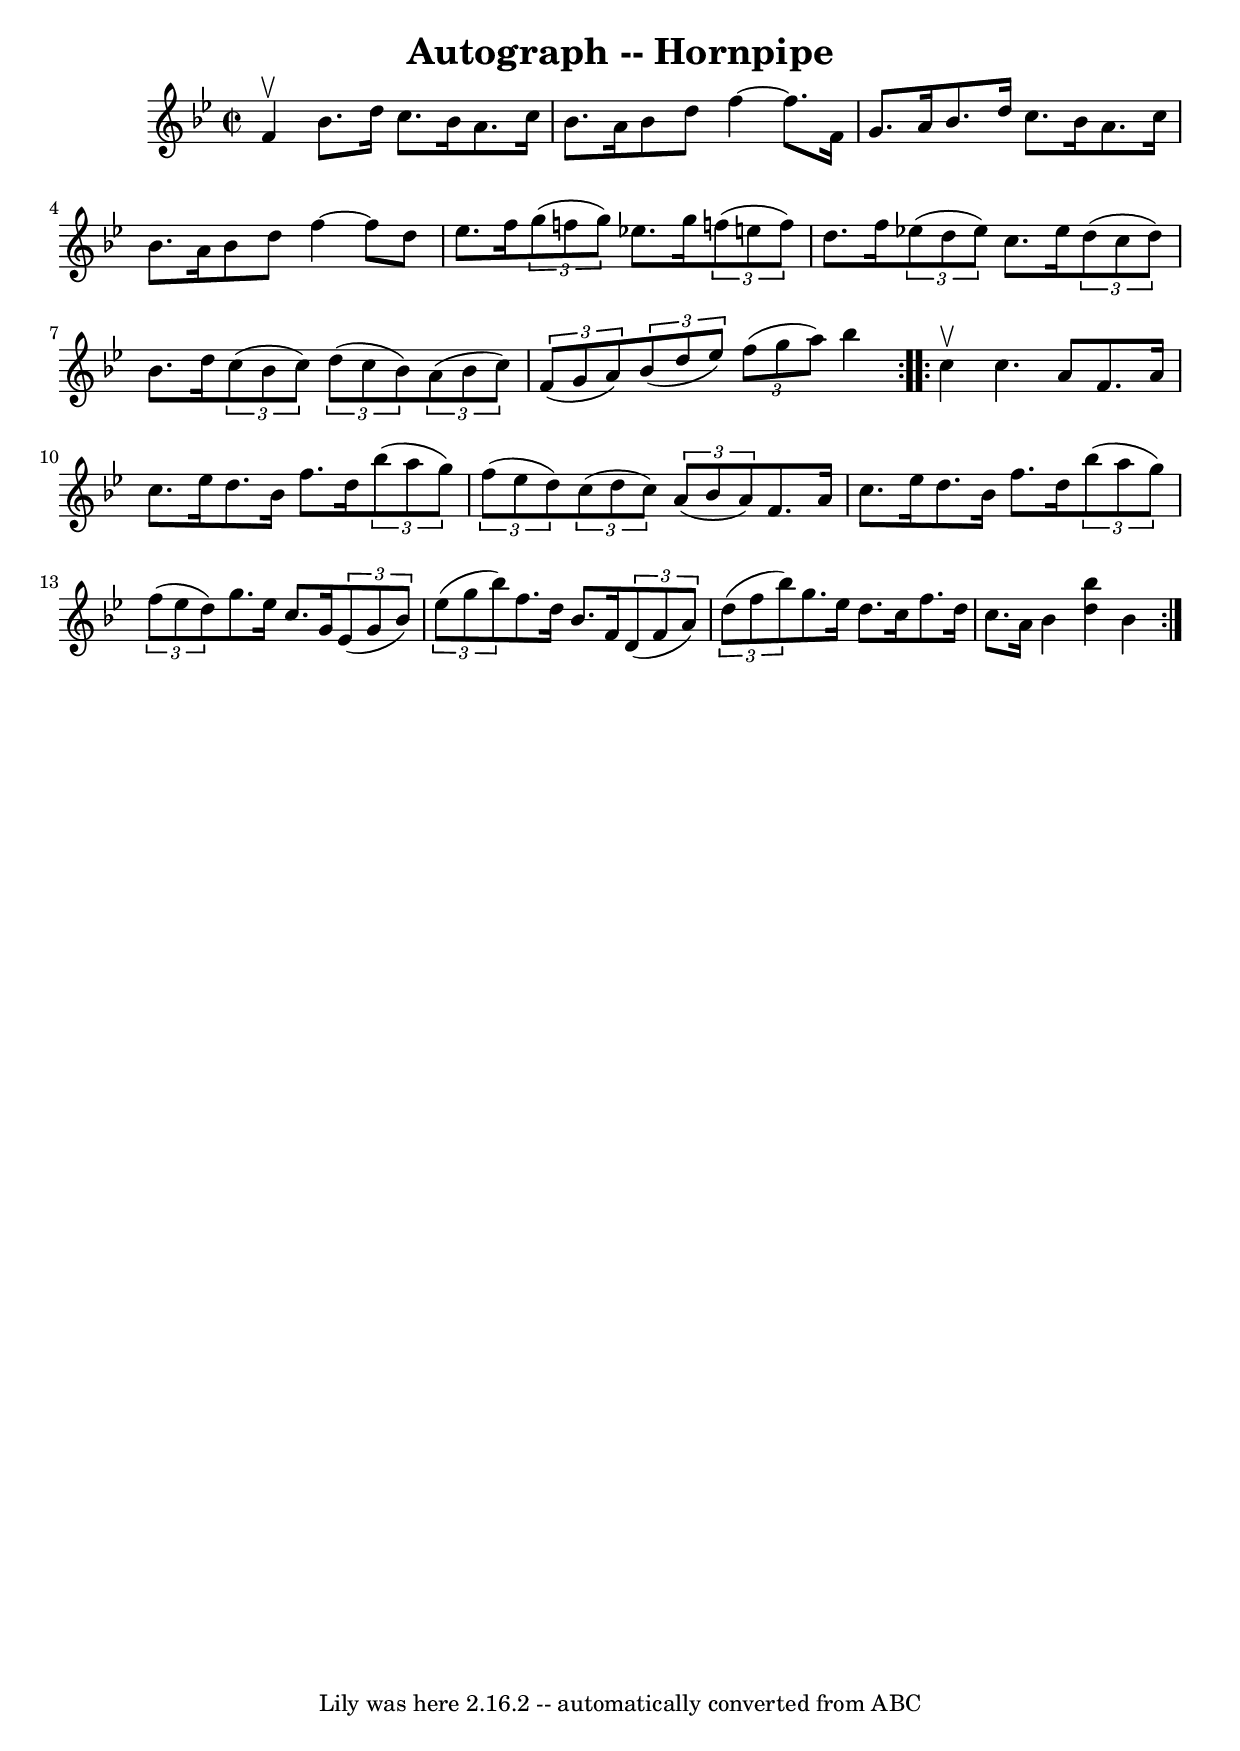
\version "2.7.40"
\include "Mammoth.ily"
\header {
	book = "Cole's 1000 Fiddle Tunes"
	crossRefNumber = "1"
	footnotes = ""
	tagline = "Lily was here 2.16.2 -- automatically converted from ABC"
	title = "Autograph -- Hornpipe"
}
voicedefault =  {
\set Score.defaultBarType = "empty"

\repeat volta 2 {
\override Staff.TimeSignature #'style = #'C
 \time 2/2 \key bes \major f'4^\upbow |
 bes'8. d''16 c''8.    
bes'16 a'8. c''16 bes'8. a'16  |
 bes'8 d''8 f''4  
 ~ f''8. f'16 g'8. a'16  |
 bes'8. d''16 c''8.    
bes'16 a'8. c''16 bes'8. a'16  |
 bes'8 d''8 f''4  
 ~ f''8 d''8 ees''8. f''16  |
     \times 2/3 { g''8 (
f''!8 g''8) } ees''!8. g''16    \times 2/3 { f''!8 (e''8    
f''8) } d''8. f''16  |
   \times 2/3 { ees''!8 (d''8    
ees''8) } c''8. ees''16    \times 2/3 { d''8 (c''8 d''8) }   
bes'8. d''16  |
     \times 2/3 { c''8 (bes'8 c''8) }   
\times 2/3 { d''8 (c''8 bes'8) }   \times 2/3 { a'8 (bes'8    
c''8) }   \times 2/3 { f'8 (g'8 a'8) } |
   \times 2/3 {   
bes'8 (d''8 ees''8) }   \times 2/3 { f''8 (g''8 a''8) }   
bes''4  }     \repeat volta 2 { c''4^\upbow |
 c''4. a'8 f'8.  
 a'16 c''8. ees''16  |
 d''8. bes'16 f''8. d''16    
\times 2/3 { bes''8 (a''8 g''8) }   \times 2/3 { f''8 (ees''8   
 d''8) } |
     \times 2/3 { c''8 (d''8 c''8) }   
\times 2/3 { a'8 (bes'8 a'8) } f'8. a'16 c''8. ees''16  
|
 d''8. bes'16 f''8. d''16    \times 2/3 { bes''8 (a''8  
 g''8) }   \times 2/3 { f''8 (ees''8 d''8) } |
     
|
 g''8. ees''16 c''8. g'16    \times 2/3 { ees'8 (g'8    
bes'8) }   \times 2/3 { ees''8 (g''8 bes''8) } |
 f''8.   
 d''16 bes'8. f'16    \times 2/3 { d'8 (f'8 a'8) }   
\times 2/3 { d''8 (f''8 bes''8) } |
 g''8. ees''16    
d''8. c''16 f''8. d''16 c''8. a'16  |
 bes'4  <<   
bes''4 d''4   >> bes'4  }   
}

\score{
    <<

	\context Staff="default"
	{
	    \voicedefault 
	}

    >>
	\layout {
	}
	\midi {}
}
